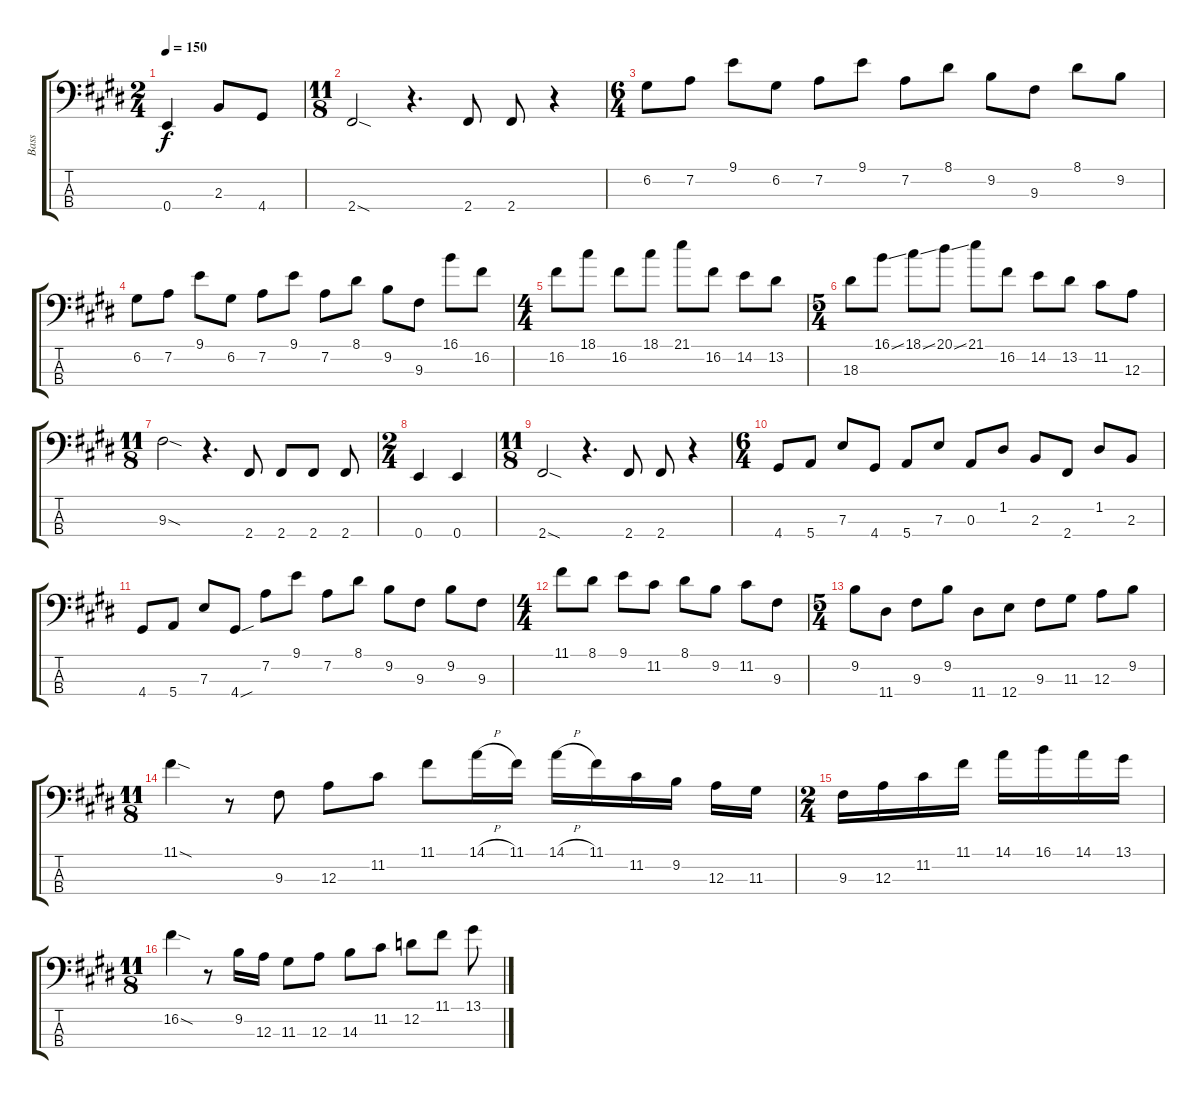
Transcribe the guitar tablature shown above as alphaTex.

\track ("Bass" "Bass") {instrument electricbassfinger}
\staff {score tabs}
\tuning (G2 D2 A1 E1) {hide}
\ts (2 4)
\tempo 150
\clef f4
\ks e
0.4.4{dy f} 2.3.8 4.4.8 |
\ts (11 8)
2.4{sod}.2 r.4{d} 2.4.8 2.4.8 r.4 |
\ts (6 4)
6.2.8 7.2.8 9.1.8 6.2.8 7.2.8 9.1.8 7.2.8 8.1.8 9.2.8 9.3.8 8.1.8 9.2.8 |
6.2.8 7.2.8 9.1.8 6.2.8 7.2.8 9.1.8 7.2.8 8.1.8 9.2.8 9.3.8 16.1.8 16.2.8 |
\ts (4 4)
16.2.8 18.1.8 16.2.8 18.1.8 21.1.8 16.2.8 14.2.8 13.2.8 |
\ts (5 4)
18.3.8 16.1{ss}.8 18.1{ss}.8 20.1{ss}.8 21.1.8 16.2.8 14.2.8 13.2.8 11.2.8 12.3.8 |
\ts (11 8)
9.3{sod}.2 r.4{d} 2.4.8 2.4.8 2.4.8 2.4.8 |
\ts (2 4)
0.4.4 0.4.4 |
\ts (11 8)
2.4{sod}.2 r.4{d} 2.4.8 2.4.8 r.4 |
\ts (6 4)
4.4.8 5.4.8 7.3.8 4.4.8 5.4.8 7.3.8 0.3.8 1.2.8 2.3.8 2.4.8 1.2.8 2.3.8 |
4.4.8 5.4.8 7.3.8 4.4{sou}.8 7.2.8 9.1.8 7.2.8 8.1.8 9.2.8 9.3.8 9.2.8 9.3.8 |
\ts (4 4)
11.1.8 8.1.8 9.1.8 11.2.8 8.1.8 9.2.8 11.2.8 9.3.8 |
\ts (5 4)
9.2.8 11.4.8 9.3.8 9.2.8 11.4.8 12.4.8 9.3.8 11.3.8 12.3.8 9.2.8 |
\ts (11 8)
\section ("" "")
11.1{sod}.4 r.8 9.3.8 12.3.8 11.2.8 11.1.8 14.1{h}.16 11.1.16 14.1{h}.16 11.1.16 11.2.16 9.2.16 12.3.16 11.3.16 |
\ts (2 4)
9.3.16 12.3.16 11.2.16 11.1.16 14.1.16 16.1.16 14.1.16 13.1.16 |
\ts (11 8)
16.2{sod}.4 r.8 9.2.16 12.3.16 11.3.8 12.3.8 14.3.8 11.2.8 12.2.8 11.1.8 13.1.8
